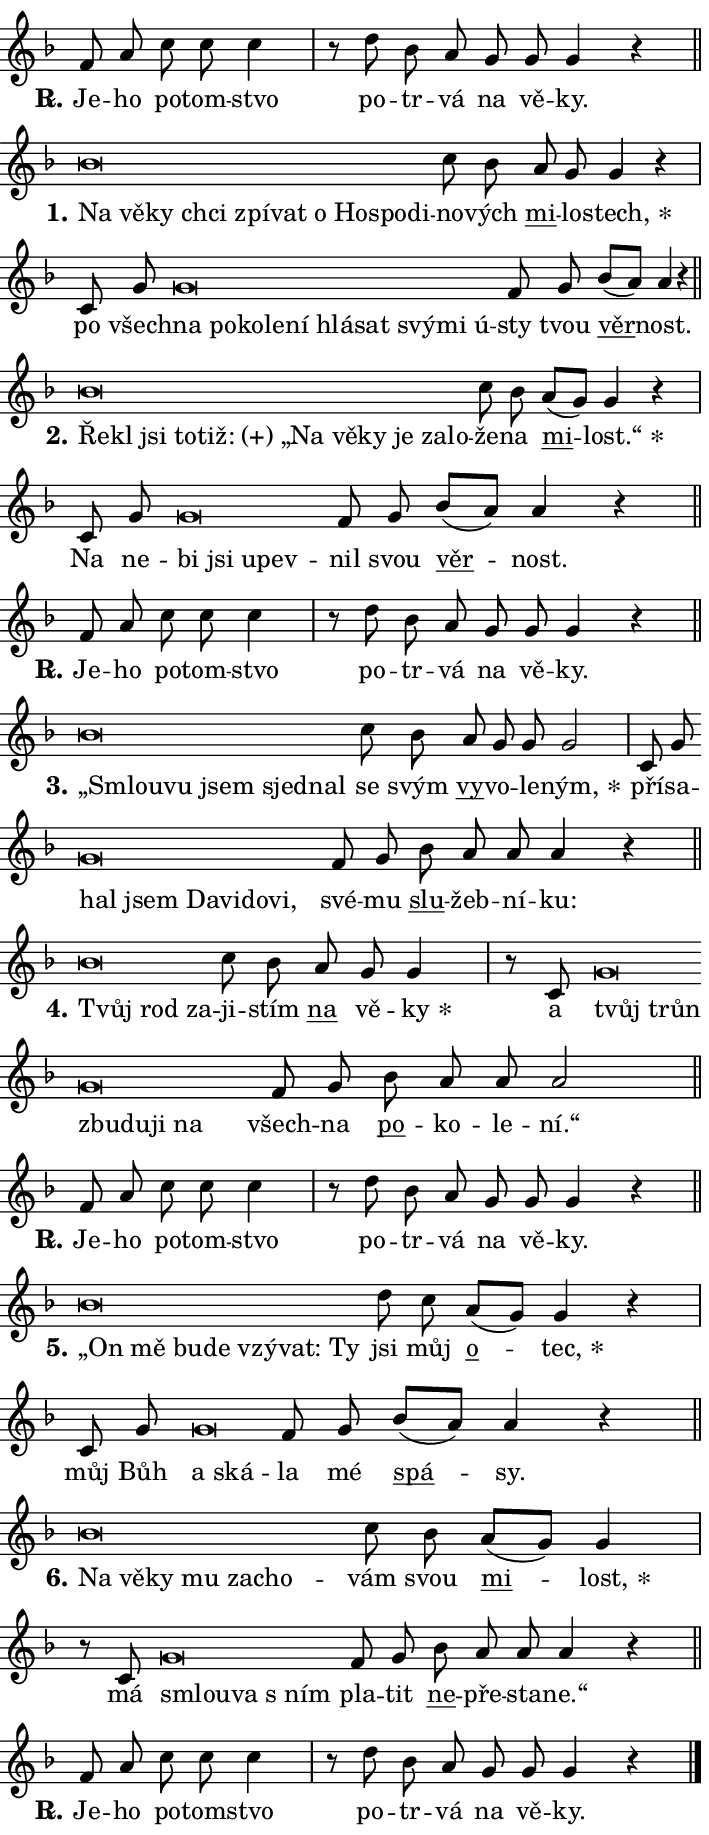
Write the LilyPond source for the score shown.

\version "2.24.0"
\header { tagline = "" }
\paper {
  indent = 0\cm
  top-margin = 0\cm
  right-margin = 0.13\cm % to fit lyric hyphens
  bottom-margin = 0\cm
  left-margin = 0\cm
  paper-width = 12\cm
  page-breaking = #ly:one-page-breaking
  system-system-spacing.basic-distance = #11
  score-system-spacing.basic-distance = #11
  ragged-last = ##f
}


%% Author: Thomas Morley
%% https://lists.gnu.org/archive/html/lilypond-user/2020-05/msg00002.html
#(define (line-position grob)
"Returns position of @var[grob} in current system:
   @code{'start}, if at first time-step
   @code{'end}, if at last time-step
   @code{'middle} otherwise
"
  (let* ((col (ly:item-get-column grob))
         (ln (ly:grob-object col 'left-neighbor))
         (rn (ly:grob-object col 'right-neighbor))
         (col-to-check-left (if (ly:grob? ln) ln col))
         (col-to-check-right (if (ly:grob? rn) rn col))
         (break-dir-left
           (and
             (ly:grob-property col-to-check-left 'non-musical #f)
             (ly:item-break-dir col-to-check-left)))
         (break-dir-right
           (and
             (ly:grob-property col-to-check-right 'non-musical #f)
             (ly:item-break-dir col-to-check-right))))
        (cond ((eqv? 1 break-dir-left) 'start)
              ((eqv? -1 break-dir-right) 'end)
              (else 'middle))))

#(define (tranparent-at-line-position vctor)
  (lambda (grob)
  "Relying on @code{line-position} select the relevant enry from @var{vctor}.
Used to determine transparency,"
    (case (line-position grob)
      ((end) (not (vector-ref vctor 0)))
      ((middle) (not (vector-ref vctor 1)))
      ((start) (not (vector-ref vctor 2))))))

noteHeadBreakVisibility =
#(define-music-function (break-visibility)(vector?)
"Makes @code{NoteHead}s transparent relying on @var{break-visibility}"
#{
  \override NoteHead.transparent =
    #(tranparent-at-line-position break-visibility)
#})

#(define delete-ledgers-for-transparent-note-heads
  (lambda (grob)
    "Reads whether a @code{NoteHead} is transparent.
If so this @code{NoteHead} is removed from @code{'note-heads} from
@var{grob}, which is supposed to be @code{LedgerLineSpanner}.
As a result ledgers are not printed for this @code{NoteHead}"
    (let* ((nhds-array (ly:grob-object grob 'note-heads))
           (nhds-list
             (if (ly:grob-array? nhds-array)
                 (ly:grob-array->list nhds-array)
                 '()))
           ;; Relies on the transparent-property being done before
           ;; Staff.LedgerLineSpanner.after-line-breaking is executed.
           ;; This is fragile ...
           (to-keep
             (remove
               (lambda (nhd)
                 (ly:grob-property nhd 'transparent #f))
               nhds-list)))
      ;; TODO find a better method to iterate over grob-arrays, similiar
      ;; to filter/remove etc for lists
      ;; For now rebuilt from scratch
      (set! (ly:grob-object grob 'note-heads)  '())
      (for-each
        (lambda (nhd)
          (ly:pointer-group-interface::add-grob grob 'note-heads nhd))
        to-keep))))

squashNotes = {
  \override NoteHead.X-extent = #'(-0.2 . 0.2)
  \override NoteHead.Y-extent = #'(-0.75 . 0)
  \override NoteHead.stencil =
    #(lambda (grob)
       (let ((pos (ly:grob-property grob 'staff-position)))
         (begin
           (if (< pos -7) (display "ERROR: Lower brevis then expected\n") (display ""))
           (if (<= pos -6) ly:text-interface::print ly:note-head::print))))
}
unSquashNotes = {
  \revert NoteHead.X-extent
  \revert NoteHead.Y-extent
  \revert NoteHead.stencil
}

hideNotes = \noteHeadBreakVisibility #begin-of-line-visible
unHideNotes = \noteHeadBreakVisibility #all-visible

% work-around for resetting accidentals
% https://lilypond.org/doc/v2.23/Documentation/notation/displaying-rhythms#unmetered-music
cadenzaMeasure = {
  \cadenzaOff
  \partial 1024 s1024
  \cadenzaOn
}

#(define-markup-command (accent layout props text) (markup?)
  "Underline accented syllable"
  (interpret-markup layout props
    #{\markup \override #'(offset . 4.3) \underline { #text }#}))

responsum = \markup \concat {
  "R" \hspace #-1.05 \path #0.1 #'((moveto 0 0.07) (lineto 0.9 0.8)) \hspace #0.05 "."
}

spaceSize = #0.6828661417322834 % exact space size for TeX Gyre Schola

\layout {
  \context {
    \Staff
    \remove "Time_signature_engraver"
    \override LedgerLineSpanner.after-line-breaking = #delete-ledgers-for-transparent-note-heads
  }
  \context {
    \Lyrics {
      \override LyricSpace.minimum-distance = \spaceSize
      \override LyricText.font-name = #"TeX Gyre Schola"
      \override LyricText.font-size = 1
      \override StanzaNumber.font-name = #"TeX Gyre Schola Bold"
      \override StanzaNumber.font-size = 1
    }
  }
  \context {
    \Score 
    \override NoteHead.text =
      #(lambda (grob) 
        (let ((pos (ly:grob-property grob 'staff-position)))
          #{\markup {
            \combine
              \halign #-0.55 \raise #(if (= pos -6) 0 0.5) \override #'(thickness . 2) \draw-line #'(3.2 . 0)
              \musicglyph "noteheads.sM1"
          }#}))
  }
}

% magnetic-lyrics.ily
%
%   written by
%     Jean Abou Samra <jean@abou-samra.fr>
%     Werner Lemberg <wl@gnu.org>
%
%   adapted by
%     Jiri Hon <jiri.hon@gmail.com>
%
% Version 2022-Apr-15

% https://www.mail-archive.com/lilypond-user@gnu.org/msg149350.html

#(define (Left_hyphen_pointer_engraver context)
   "Collect syllable-hyphen-syllable occurrences in lyrics and store
them in properties.  This engraver only looks to the left.  For
example, if the lyrics input is @code{foo -- bar}, it does the
following.

@itemize @bullet
@item
Set the @code{text} property of the @code{LyricHyphen} grob between
@q{foo} and @q{bar} to @code{foo}.

@item
Set the @code{left-hyphen} property of the @code{LyricText} grob with
text @q{foo} to the @code{LyricHyphen} grob between @q{foo} and
@q{bar}.
@end itemize

Use this auxiliary engraver in combination with the
@code{lyric-@/text::@/apply-@/magnetic-@/offset!} hook."
   (let ((hyphen #f)
         (text #f))
     (make-engraver
      (acknowledgers
       ((lyric-syllable-interface engraver grob source-engraver)
        (set! text grob)))
      (end-acknowledgers
       ((lyric-hyphen-interface engraver grob source-engraver)
        ;(when (not (grob::has-interface grob 'lyric-space-interface))
          (set! hyphen grob)));)
      ((stop-translation-timestep engraver)
       (when (and text hyphen)
         (ly:grob-set-object! text 'left-hyphen hyphen))
       (set! text #f)
       (set! hyphen #f)))))

#(define (lyric-text::apply-magnetic-offset! grob)
   "If the space between two syllables is less than the value in
property @code{LyricText@/.details@/.squash-threshold}, move the right
syllable to the left so that it gets concatenated with the left
syllable.

Use this function as a hook for
@code{LyricText@/.after-@/line-@/breaking} if the
@code{Left_@/hyphen_@/pointer_@/engraver} is active."
   (let ((hyphen (ly:grob-object grob 'left-hyphen #f)))
     (when hyphen
       (let ((left-text (ly:spanner-bound hyphen LEFT)))
         (when (grob::has-interface left-text 'lyric-syllable-interface)
           (let* ((common (ly:grob-common-refpoint grob left-text X))
                  (this-x-ext (ly:grob-extent grob common X))
                  (left-x-ext
                   (begin
                     ;; Trigger magnetism for left-text.
                     (ly:grob-property left-text 'after-line-breaking)
                     (ly:grob-extent left-text common X)))
                  ;; `delta` is the gap width between two syllables.
                  (delta (- (interval-start this-x-ext)
                            (interval-end left-x-ext)))
                  (details (ly:grob-property grob 'details))
                  (threshold (assoc-get 'squash-threshold details 0.2)))
             (when (< delta threshold)
               (let* (;; We have to manipulate the input text so that
                      ;; ligatures crossing syllable boundaries are not
                      ;; disabled.  For languages based on the Latin
                      ;; script this is essentially a beautification.
                      ;; However, for non-Western scripts it can be a
                      ;; necessity.
                      (lt (ly:grob-property left-text 'text))
                      (rt (ly:grob-property grob 'text))
                      (is-space (grob::has-interface hyphen 'lyric-space-interface))
                      (space (if is-space " " ""))
                      (extra-delta (if is-space spaceSize 0))
                      ;; Append new syllable.
                      (ltrt-space (if (and (string? lt) (string? rt))
                                (string-append lt space rt)
                                (make-concat-markup (list lt space rt))))
                      ;; Right-align `ltrt` to the right side.
                      (ltrt-space-markup (grob-interpret-markup
                               grob
                               (make-translate-markup
                                (cons (interval-length this-x-ext) 0)
                                (make-right-align-markup ltrt-space)))))
                 (begin
                   ;; Don't print `left-text`.
                   (ly:grob-set-property! left-text 'stencil #f)
                   ;; Set text and stencil (which holds all collected
                   ;; syllables so far) and shift it to the left.
                   (ly:grob-set-property! grob 'text ltrt-space)
                   (ly:grob-set-property! grob 'stencil ltrt-space-markup)
                   (ly:grob-translate-axis! grob (- (- delta extra-delta)) X))))))))))


#(define (lyric-hyphen::displace-bounds-first grob)
   ;; Make very sure this callback isn't triggered too early.
   (let ((left (ly:spanner-bound grob LEFT))
         (right (ly:spanner-bound grob RIGHT)))
     (ly:grob-property left 'after-line-breaking)
     (ly:grob-property right 'after-line-breaking)
     (ly:lyric-hyphen::print grob)))

squashThreshold = #0.4

\layout {
  \context {
    \Lyrics
    \consists #Left_hyphen_pointer_engraver
    \override LyricText.after-line-breaking =
      #lyric-text::apply-magnetic-offset!
    \override LyricHyphen.stencil = #lyric-hyphen::displace-bounds-first
    \override LyricText.details.squash-threshold = \squashThreshold
    \override LyricHyphen.minimum-distance = 0
    \override LyricHyphen.minimum-length = \squashThreshold
  }
}

squashText = \override LyricText.details.squash-threshold = 9999
unSquashText = \override LyricText.details.squash-threshold = \squashThreshold

leftText = \override LyricText.self-alignment-X = #LEFT
unLeftText = \revert LyricText.self-alignment-X

starOffset = #(lambda (grob) 
                (let ((x_offset (ly:self-alignment-interface::aligned-on-x-parent grob)))
                  (if (= x_offset 0) 0 (+ x_offset 1.2))))

star = #(define-music-function (syllable)(string?)
"Append star separator at the end of a syllable"
#{
  \once \override LyricText.X-offset = #starOffset
  \lyricmode { \markup {
    #syllable
    \override #'((font-name . "TeX Gyre Schola Bold")) \hspace #0.2 \lower #0.65 \larger "*"
  } }
#})

starAccent = #(define-music-function (syllable)(string?)
"Append star separator at the end of a syllable and make accent"
#{
  \once \override LyricText.X-offset = #starOffset
  \lyricmode { \markup {
    \accent #syllable
    \override #'((font-name . "TeX Gyre Schola Bold")) \hspace #0.2 \lower #0.65 \larger "*"
  } }
#})

breath = #(define-music-function (syllable)(string?)
"Append breathing indicator at the end of a syllable"
#{
  \lyricmode { \markup { #syllable "+" } }
#})

optionalBreath = #(define-music-function (syllable)(string?)
"Append optional breathing indicator at the end of a syllable"
#{
  \lyricmode { \markup { #syllable "(+)" } }
#})


\score {
    <<
        \new Voice = "melody" { \cadenzaOn \key f \major \relative { f'8 a c c c4 \cadenzaMeasure \bar "|" r8 d bes a \bar "" g g g4 r \cadenzaMeasure \bar "||" \break } }
        \new Lyrics \lyricsto "melody" { \lyricmode { \set stanza = \responsum
Je -- ho po -- tom -- stvo po -- tr -- vá na vě -- ky. } }
    >>
    \layout {}
}

\score {
    <<
        \new Voice = "melody" { \cadenzaOn \key f \major \relative { \squashNotes bes'\breve*1/16 \hideNotes \breve*1/16 \bar "" \breve*1/16 \bar "" \breve*1/16 \bar "" \breve*1/16 \bar "" \breve*1/16 \bar "" \breve*1/16 \bar "" \breve*1/16 \bar "" \breve*1/16 \breve*1/16 \bar "" \unHideNotes \unSquashNotes c8 bes \bar "" a g g4 r \cadenzaMeasure \bar "|" c,8 g' \bar "" \squashNotes g\breve*1/16 \hideNotes \breve*1/16 \bar "" \breve*1/16 \bar "" \breve*1/16 \bar "" \breve*1/16 \bar "" \breve*1/16 \bar "" \breve*1/16 \bar "" \breve*1/16 \bar "" \breve*1/16 \breve*1/16 \bar "" \unHideNotes \unSquashNotes f8 g \bar "" bes[( a)] a4 r \cadenzaMeasure \bar "||" \break } }
        \new Lyrics \lyricsto "melody" { \lyricmode { \set stanza = "1."
\leftText Na \squashText vě -- ky chci zpí -- vat o Ho -- spo -- di -- \unLeftText \unSquashText no -- vých \markup \accent mi -- lo -- \star stech, po všech -- \leftText na \squashText po -- ko -- le -- ní hlá -- sat svý -- mi ú -- \unLeftText \unSquashText sty tvou \markup \accent věr -- nost. } }
    >>
    \layout {}
}

\score {
    <<
        \new Voice = "melody" { \cadenzaOn \key f \major \relative { \squashNotes bes'\breve*1/16 \hideNotes \breve*1/16 \bar "" \breve*1/16 \bar "" \breve*1/16 \bar "" \breve*1/16 \bar "" \breve*1/16 \bar "" \breve*1/16 \bar "" \breve*1/16 \bar "" \breve*1/16 \bar "" \breve*1/16 \breve*1/16 \bar "" \unHideNotes \unSquashNotes c8 bes \bar "" a[( g)] g4 r \cadenzaMeasure \bar "|" c,8 g' \bar "" \squashNotes g\breve*1/16 \hideNotes \breve*1/16 \bar "" \breve*1/16 \breve*1/16 \bar "" \unHideNotes \unSquashNotes f8 g \bar "" bes[( a)] a4 r \cadenzaMeasure \bar "||" \break } }
        \new Lyrics \lyricsto "melody" { \lyricmode { \set stanza = "2."
\leftText Ře -- \squashText kl jsi to -- \optionalBreath tiž: „Na vě -- ky je za -- lo -- \unLeftText \unSquashText že -- na \markup \accent mi -- \star lost.“ Na ne -- \leftText bi \squashText jsi u -- pev -- \unLeftText \unSquashText nil svou \markup \accent věr -- nost. } }
    >>
    \layout {}
}

\score {
    <<
        \new Voice = "melody" { \cadenzaOn \key f \major \relative { f'8 a c c c4 \cadenzaMeasure \bar "|" r8 d bes a \bar "" g g g4 r \cadenzaMeasure \bar "||" \break } }
        \new Lyrics \lyricsto "melody" { \lyricmode { \set stanza = \responsum
Je -- ho po -- tom -- stvo po -- tr -- vá na vě -- ky. } }
    >>
    \layout {}
}

\score {
    <<
        \new Voice = "melody" { \cadenzaOn \key f \major \relative { \squashNotes bes'\breve*1/16 \hideNotes \breve*1/16 \bar "" \breve*1/16 \bar "" \breve*1/16 \breve*1/16 \bar "" \unHideNotes \unSquashNotes c8 bes \bar "" a g g g2 \cadenzaMeasure \bar "|" c,8 g' \bar "" \squashNotes g\breve*1/16 \hideNotes \breve*1/16 \bar "" \breve*1/16 \bar "" \breve*1/16 \bar "" \breve*1/16 \breve*1/16 \bar "" \unHideNotes \unSquashNotes f8 g \bar "" bes a a a4 r \cadenzaMeasure \bar "||" \break } }
        \new Lyrics \lyricsto "melody" { \lyricmode { \set stanza = "3."
\leftText „Smlou -- \squashText vu jsem sjed -- nal \unLeftText \unSquashText se svým \markup \accent vy -- vo -- le -- \star ným, pří -- sa -- \leftText hal \squashText jsem Da -- vi -- do -- vi, \unLeftText \unSquashText své -- mu \markup \accent slu -- žeb -- ní -- ku: } }
    >>
    \layout {}
}

\score {
    <<
        \new Voice = "melody" { \cadenzaOn \key f \major \relative { \squashNotes bes'\breve*1/16 \hideNotes \breve*1/16 \breve*1/16 \bar "" \unHideNotes \unSquashNotes c8 bes \bar "" a g g4 \cadenzaMeasure \bar "|" r8 c,8 \squashNotes g'\breve*1/16 \hideNotes \breve*1/16 \bar "" \breve*1/16 \bar "" \breve*1/16 \bar "" \breve*1/16 \breve*1/16 \bar "" \unHideNotes \unSquashNotes f8 g \bar "" bes a a a2 \cadenzaMeasure \bar "||" \break } }
        \new Lyrics \lyricsto "melody" { \lyricmode { \set stanza = "4."
\leftText Tvůj \squashText rod za -- \unLeftText \unSquashText ji -- stím \markup \accent na vě -- \star ky a \leftText tvůj \squashText trůn zbu -- du -- ji na \unLeftText \unSquashText všech -- na \markup \accent po -- ko -- le -- ní.“ } }
    >>
    \layout {}
}

\score {
    <<
        \new Voice = "melody" { \cadenzaOn \key f \major \relative { f'8 a c c c4 \cadenzaMeasure \bar "|" r8 d bes a \bar "" g g g4 r \cadenzaMeasure \bar "||" \break } }
        \new Lyrics \lyricsto "melody" { \lyricmode { \set stanza = \responsum
Je -- ho po -- tom -- stvo po -- tr -- vá na vě -- ky. } }
    >>
    \layout {}
}

\score {
    <<
        \new Voice = "melody" { \cadenzaOn \key f \major \relative { \squashNotes bes'\breve*1/16 \hideNotes \breve*1/16 \bar "" \breve*1/16 \bar "" \breve*1/16 \bar "" \breve*1/16 \bar "" \breve*1/16 \breve*1/16 \bar "" \unHideNotes \unSquashNotes d8 c \bar "" a[( g)] g4 r \cadenzaMeasure \bar "|" c,8 g' \bar "" \squashNotes g\breve*1/16 \hideNotes \breve*1/16 \bar "" \unHideNotes \unSquashNotes f8 g \bar "" bes[( a)] a4 r \cadenzaMeasure \bar "||" \break } }
        \new Lyrics \lyricsto "melody" { \lyricmode { \set stanza = "5."
\leftText „On \squashText mě bu -- de vzý -- vat: Ty \unLeftText \unSquashText jsi můj \markup \accent o -- \star tec, můj Bůh \leftText a \squashText ská -- \unLeftText \unSquashText la mé \markup \accent spá -- sy. } }
    >>
    \layout {}
}

\score {
    <<
        \new Voice = "melody" { \cadenzaOn \key f \major \relative { \squashNotes bes'\breve*1/16 \hideNotes \breve*1/16 \bar "" \breve*1/16 \bar "" \breve*1/16 \bar "" \breve*1/16 \breve*1/16 \bar "" \unHideNotes \unSquashNotes c8 bes \bar "" a[( g)] g4 \cadenzaMeasure \bar "|" r8 c,8 \squashNotes g'\breve*1/16 \hideNotes \breve*1/16 \breve*1/16 \bar "" \unHideNotes \unSquashNotes f8 g \bar "" bes a a a4 r \cadenzaMeasure \bar "||" \break } }
        \new Lyrics \lyricsto "melody" { \lyricmode { \set stanza = "6."
\leftText Na \squashText vě -- ky mu za -- cho -- \unLeftText \unSquashText vám svou \markup \accent mi -- \star lost, má \leftText smlou -- \squashText va "s ním" \unLeftText \unSquashText pla -- tit \markup \accent ne -- pře -- sta -- ne.“ } }
    >>
    \layout {}
}

\score {
    <<
        \new Voice = "melody" { \cadenzaOn \key f \major \relative { f'8 a c c c4 \cadenzaMeasure \bar "|" r8 d bes a \bar "" g g g4 r \cadenzaMeasure \bar "||" \break } \bar "|." }
        \new Lyrics \lyricsto "melody" { \lyricmode { \set stanza = \responsum
Je -- ho po -- tom -- stvo po -- tr -- vá na vě -- ky. } }
    >>
    \layout {}
}
